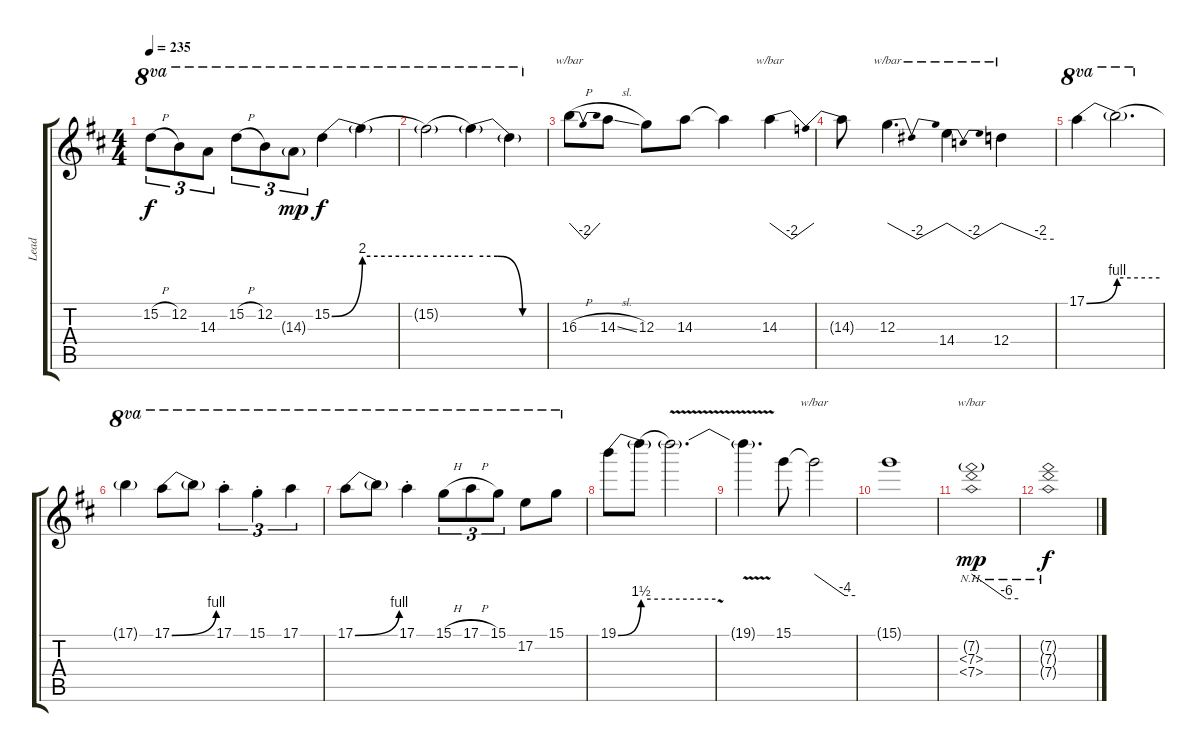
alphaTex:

\track ("Lead" "Lead") {instrument acousticguitarsteel}
\staff {score tabs}
\tuning (E4 B3 G3 D3 A2 E2) {hide}
\ts (4 4)
\tempo 235
\clef g2
\ks d
15.2{h}.8{tu (3 2) ot 8va dy f} 12.2.8{tu (3 2) ot 8va} 14.3.8{tu (3 2) ot 8va} 15.2{h}.8{tu (3 2) ot 8va} 12.2.8{tu (3 2) ot 8va} 14.3{g}.8{tu (3 2) ot 8va dy mp} 15.2{be (bend 0 0 60 8)}.4{ot 8va dy f} 15.2{be (hold 0 8 60 8) t}.4{ot 8va} |
15.2{be (hold 0 8 60 8) t}.2{ot 8va} 15.2{be (custom 0 8 20 8 40 0 60 0) t}.4{ot 8va} 15.2{t}.4{ot 8va} |
16.3{h}.8{tbe (dip default 0 0 30 -8 60 0)} 14.3{sl}.8 12.3.8 14.3.8 14.3{t}.4 14.3.4{tbe (dip default 0 0 30 -8 60 0)} |
14.3{t}.8 12.3.4{d tbe (dip default 0 0 30 -8 60 0)} 14.4.4{tbe (dip default 0 0 30 -8 60 0)} 12.4.4{tbe (custom default 0 0 45 -8 60 -8)} |
17.1{be (bend 0 0 60 4)}.4{ot 8va} 17.1{be (hold 0 4 60 4) t}.2{d ot 8va} |
17.1{t}.4{ot 8va} 17.1{be (bend 0 0 60 4)}.8{ot 8va} 17.1{t}.8{ot 8va} 17.1{st}.4{tu (3 2) ot 8va} 15.1{st}.4{tu (3 2) ot 8va} 17.1.4{tu (3 2) ot 8va} |
17.1{be (bend 0 0 60 4)}.8{ot 8va} 17.1{t}.8{ot 8va} 17.1{st}.4{ot 8va} 15.1{h}.8{tu (3 2) ot 8va} 17.1{h}.8{tu (3 2) ot 8va} 15.1.8{tu (3 2) ot 8va} 17.2.8{ot 8va} 15.1.8{ot 8va} |
19.1{be (bend 0 0 60 6)}.8 19.1{be (hold 0 6 60 6) t}.8 19.1{v t}.2{d} |
19.1{v t}.4{d} 15.1.8 15.1{t}.2{tbe (custom default 0 0 45 -16 60 -16)} |
15.1{t}.1 |
(7.2{nh g} 7.3{nh} 7.4{nh}).1{tbe (custom default 0 0 45 -24 60 -24) dy mp} |
(7.2{nh t} 7.3{nh t} 7.4{nh t}).1{dy f}
